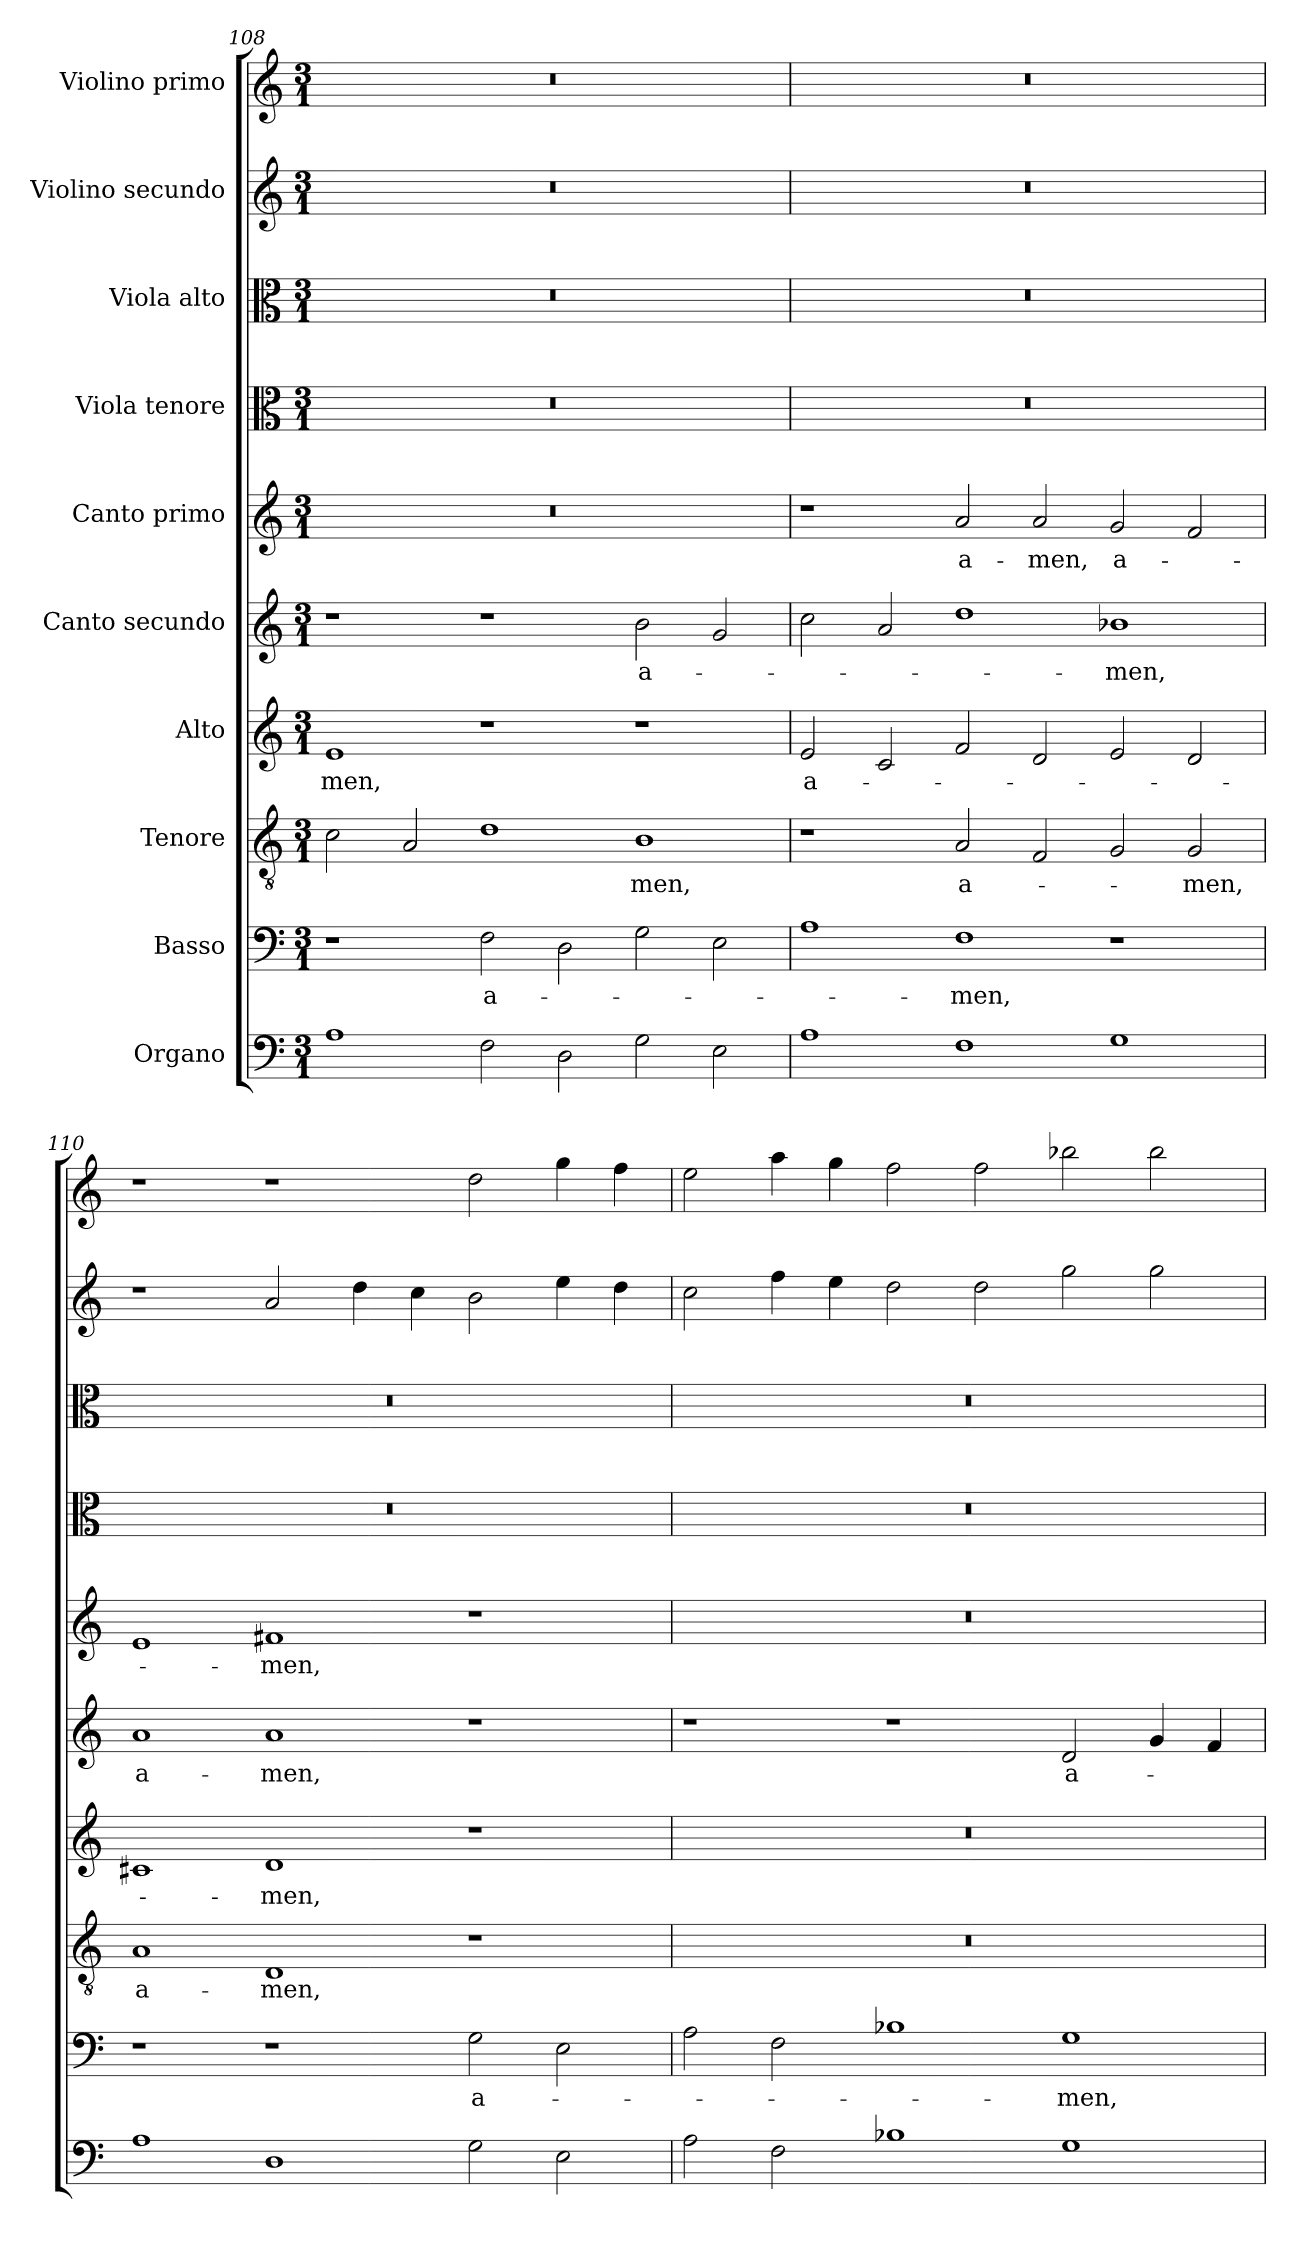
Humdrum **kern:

**kern	**kern	**text	**kern	**text	**kern	**text	**kern	**text	**kern	**text	**kern	**kern	**kern	**kern
*part10	*part9	*part9	*part8	*part8	*part7	*part7	*part6	*part6	*part5	*part5	*part4	*part3	*part2	*part1
*staff10	*staff9	*staff9	*staff8	*staff8	*staff7	*staff7	*staff6	*staff6	*staff5	*staff5	*staff4	*staff3	*staff2	*staff1
*I"Organo	*I"Basso	*	*I"Tenore	*	*I"Alto	*	*I"Canto secundo	*	*I"Canto primo	*	*I"Viola tenore	*I"Viola alto	*I"Violino secundo	*I"Violino primo
*clefF4	*clefF4	*	*clefGv2	*	*clefG2	*	*clefG2	*	*clefG2	*	*clefC3	*clefC3	*clefG2	*clefG2
*k[]	*k[]	*	*k[]	*	*k[]	*	*k[]	*	*k[]	*	*k[]	*k[]	*k[]	*k[]
*C:	*C:	*	*C:	*	*C:	*	*C:	*	*C:	*	*C:	*C:	*C:	*C:
*M3/1	*M3/1	*	*M3/1	*	*M3/1	*	*M3/1	*	*M3/1	*	*M3/1	*M3/1	*M3/1	*M3/1
=108	=108	=108	=108	=108	=108	=108	=108	=108	=108	=108	=108	=108	=108	=108
!	!	!	!	!	!	!LO:LY:b	!	!	!	!	!	!	!	!
1A	1r	.	2c\	.	1e	-men,	1r	.	0.r	.	0.r	0.r	0.r	0.r
.	.	.	2A/	.	.	.	.	.	.	.	.	.	.	.
!	!	!LO:LY:b	!	!	!	!	!	!	!	!	!	!	!	!
2F\	2F\	a-	1d	.	1r	.	1r	.	.	.	.	.	.	.
2D\	2D\	.	.	.	.	.	.	.	.	.	.	.	.	.
!	!	!	!	!LO:LY:b	!	!	!	!LO:LY:b	!	!	!	!	!	!
2G\	2G\	.	1B	-men,	1r	.	2b\	a-	.	.	.	.	.	.
2E\	2E\	.	.	.	.	.	2g/	.	.	.	.	.	.	.
=109	=109	=109	=109	=109	=109	=109	=109	=109	=109	=109	=109	=109	=109	=109
!	!	!	!	!	!	!LO:LY:b	!	!	!	!	!	!	!	!
1A	1A	.	1r	.	2e/	a-	2cc\	.	1r	.	0.r	0.r	0.r	0.r
.	.	.	.	.	2c/	.	2a/	.	.	.	.	.	.	.
!	!	!LO:LY:b	!	!LO:LY:b	!	!	!	!	!	!LO:LY:b	!	!	!	!
1F	1F	-men,	2A/	a-	2f/	.	1dd	.	2a/	a-	.	.	.	.
!	!	!	!	!	!	!	!	!	!	!LO:LY:b	!	!	!	!
.	.	.	2F/	.	2d/	.	.	.	2a/	-men,	.	.	.	.
!	!	!	!	!	!	!	!	!LO:LY:b	!	!LO:LY:b	!	!	!	!
1G	1r	.	2G/	.	2e/	.	1b-X	-men,	2g/	a-	.	.	.	.
!	!	!	!	!LO:LY:b	!	!	!	!	!	!	!	!	!	!
.	.	.	2G/	-men,	2d/	.	.	.	2f/	.	.	.	.	.
=110	=110	=110	=110	=110	=110	=110	=110	=110	=110	=110	=110	=110	=110	=110
!	!	!	!	!LO:LY:b	!	!	!	!LO:LY:b	!	!	!	!	!	!
1A	1r	.	1A	a-	1c#X	.	1a	a-	1e	.	0.r	0.r	1r	1r
!	!	!	!	!LO:LY:b	!	!LO:LY:b	!	!LO:LY:b	!	!LO:LY:b	!	!	!	!
1D	1r	.	1D	-men,	1d	-men,	1a	-men,	1f#X	-men,	.	.	2a/	1r
.	.	.	.	.	.	.	.	.	.	.	.	.	4dd\	.
.	.	.	.	.	.	.	.	.	.	.	.	.	4cc\	.
!	!	!LO:LY:b	!	!	!	!	!	!	!	!	!	!	!	!
2G\	2G\	a-	1r	.	1r	.	1r	.	1r	.	.	.	2b\	2dd\
2E\	2E\	.	.	.	.	.	.	.	.	.	.	.	4ee\	4gg\
.	.	.	.	.	.	.	.	.	.	.	.	.	4dd\	4ff\
!!LO:PB:g=z
=111	=111	=111	=111	=111	=111	=111	=111	=111	=111	=111	=111	=111	=111	=111
2A\	2A\	.	0.r	.	0.r	.	1r	.	0.r	.	0.r	0.r	2cc\	2ee\
2F\	2F\	.	.	.	.	.	.	.	.	.	.	.	4ff\	4aa\
.	.	.	.	.	.	.	.	.	.	.	.	.	4ee\	4gg\
1B-X	1B-X	.	.	.	.	.	1r	.	.	.	.	.	2dd\	2ff\
.	.	.	.	.	.	.	.	.	.	.	.	.	2dd\	2ff\
!	!	!LO:LY:b	!	!	!	!	!	!LO:LY:b	!	!	!	!	!	!
1G	1G	-men,	.	.	.	.	2d/	a-	.	.	.	.	2gg\	2bb-X\
.	.	.	.	.	.	.	4g/	.	.	.	.	.	2gg\	2bb-\
.	.	.	.	.	.	.	4f/	.	.	.	.	.	.	.
=	=	=	=	=	=	=	=	=	=	=	=	=	=	=
*-	*-	*-	*-	*-	*-	*-	*-	*-	*-	*-	*-	*-	*-	*-
